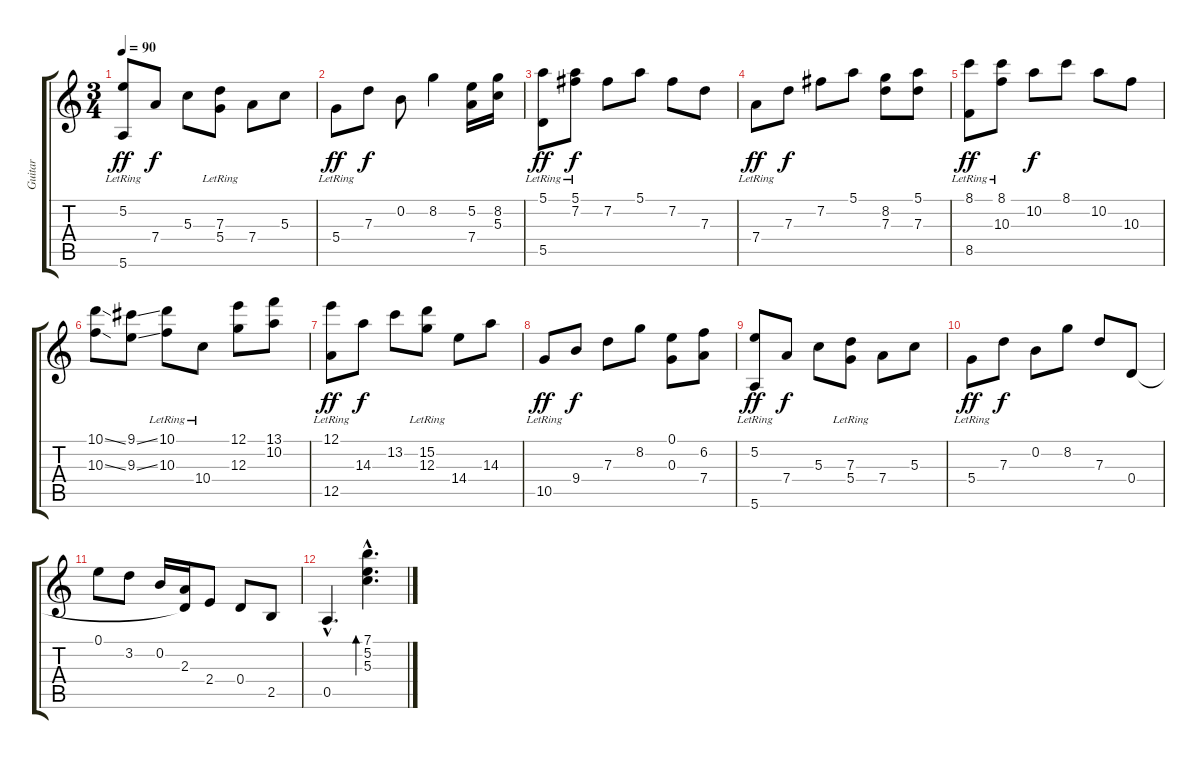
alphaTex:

\track ("Guitar" "Guitar") {instrument acousticguitarnylon}
\staff {score tabs}
\tuning (E4 B3 G3 D3 A2 E2) {hide}
\ts (3 4)
\tempo 90
\clef g2
\ks c
(5.2{lr} 5.6{lr}).8{dy ff} 7.4.8{dy f} 5.3.8 (7.3{lr} 5.4).8 7.4.8 5.3.8 |
5.4{lr}.8{dy ff} 7.3.8{dy f} 0.2.8 8.2.4 (5.2 7.4).16 (8.2 5.3).16 |
(5.1 5.5{lr}).8{dy ff} (5.1{lr} 7.2).8{dy f} 7.2.8 5.1.8 7.2.8 7.3.8 |
7.4{lr}.8{dy ff} 7.3.8{dy f} 7.2.8 5.1.8 (8.2 7.3).8 (5.1 7.3).8 |
(8.1 8.5{lr}).8{dy ff} (8.1{lr} 10.3{lr}).8 10.2.8{dy f} 8.1.8 10.2.8 10.3.8 |
(10.1{ss} 10.3{ss}).8 (9.1{ss} 9.3{ss}).8 (10.1{lr} 10.3{lr}).8 10.4{lr}.8 (12.1 12.3).8 (13.1 10.2).8 |
(12.1{lr} 12.5{lr}).8{dy ff} 14.3.8{dy f} 13.2.8 (15.2{lr} 12.3{lr}).8 14.4.8 14.3.8 |
10.5{lr}.8{dy ff} 9.4.8{dy f} 7.3.8 8.2.8 (0.1 0.3).8 (6.2 7.4).8 |
(5.2{lr} 5.6{lr}).8{dy ff} 7.4.8{dy f} 5.3.8 (7.3{lr} 5.4).8 7.4.8 5.3.8 |
5.4{lr}.8{dy ff} 7.3.8{dy f} 0.2.8 8.2.8 7.3.8 0.4.8 |
0.1.8 3.2.8 0.2.16 (2.3 0.4{t}).16 2.4.8 0.4.8 2.5.8 |
0.5{hac}.4{d} (7.1{hac} 5.2{hac} 5.3{hac}).4{d bd 120}
